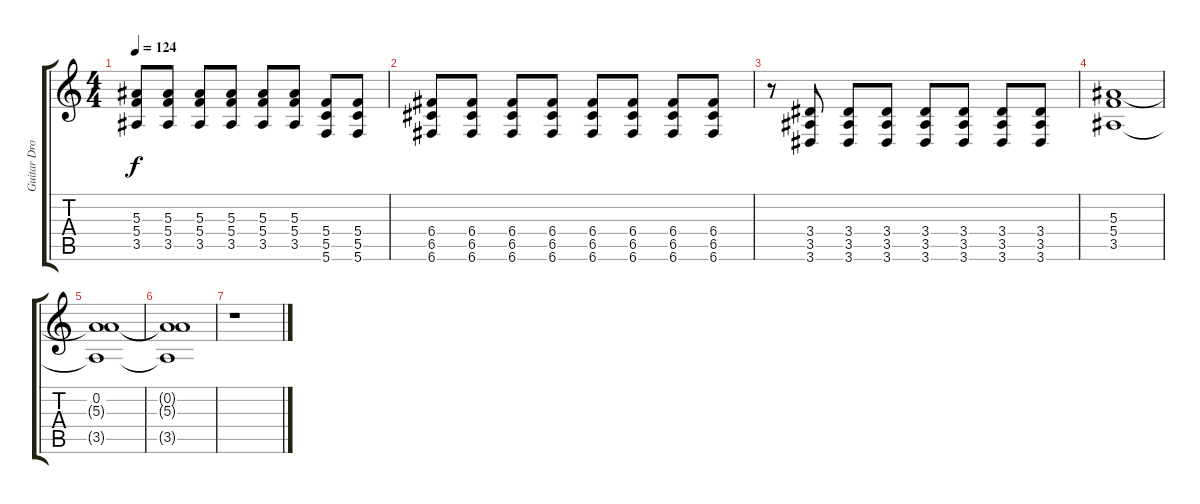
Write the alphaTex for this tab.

\track ("Guitar Drop C" "Guitar Dro") {instrument distortionguitar}
\staff {score tabs}
\tuning (D4 A3 F3 C3 G2 C2) {hide}
\ts (4 4)
\tempo 124
\clef g2
\ks c
(5.3 5.4 3.5).8{dy f} (5.3 5.4 3.5).8 (5.3 5.4 3.5).8 (5.3 5.4 3.5).8 (5.3 5.4 3.5).8 (5.3 5.4 3.5).8 (5.4 5.5 5.6).8 (5.4 5.5 5.6).8 |
(6.4 6.5 6.6).8 (6.4 6.5 6.6).8 (6.4 6.5 6.6).8 (6.4 6.5 6.6).8 (6.4 6.5 6.6).8 (6.4 6.5 6.6).8 (6.4 6.5 6.6).8 (6.4 6.5 6.6).8 |
r.8 (3.4 3.5 3.6).8 (3.4 3.5 3.6).8 (3.4 3.5 3.6).8 (3.4 3.5 3.6).8 (3.4 3.5 3.6).8 (3.4 3.5 3.6).8 (3.4 3.5 3.6).8 |
(5.3 5.4 3.5).1 |
(0.2 5.3{t} 3.5{t}).1 |
(0.2{t} 5.3{t} 3.5{t}).1 |
r.1
